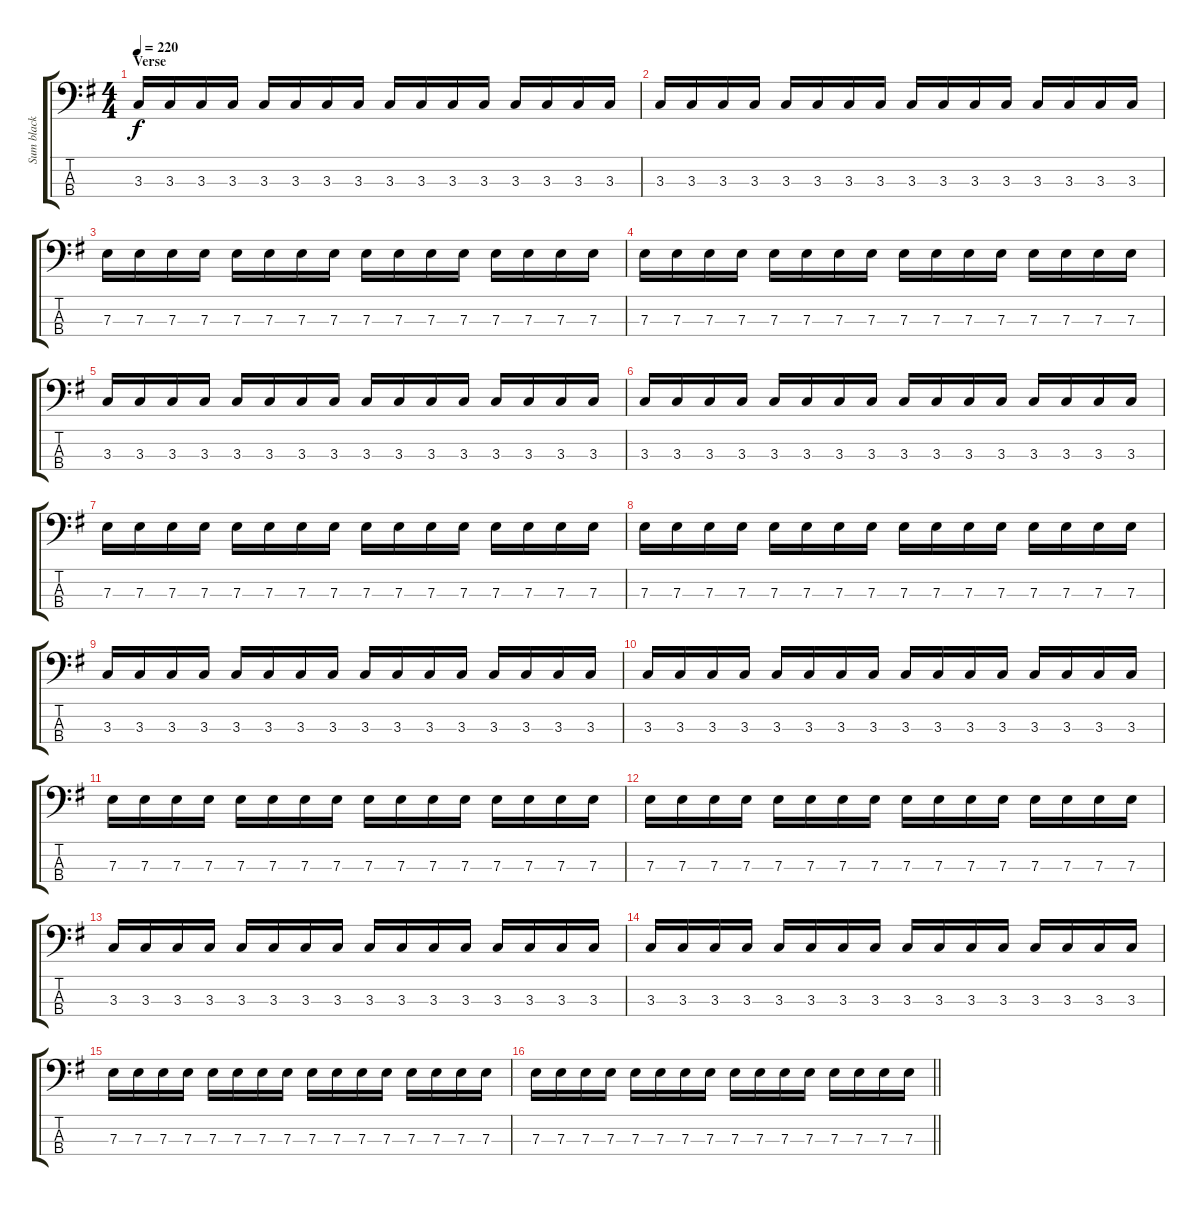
\track ("Sum black guy we pull off the street" "Sum black ") {instrument electricbassfinger}
\staff {score tabs}
\tuning (G2 D2 A1 E1) {hide}
\ts (4 4)
\section ("" "Verse")
\tempo 220
\clef f4
\ks g
3.3.16{dy f} 3.3.16 3.3.16 3.3.16 3.3.16 3.3.16 3.3.16 3.3.16 3.3.16 3.3.16 3.3.16 3.3.16 3.3.16 3.3.16 3.3.16 3.3.16 |
3.3.16 3.3.16 3.3.16 3.3.16 3.3.16 3.3.16 3.3.16 3.3.16 3.3.16 3.3.16 3.3.16 3.3.16 3.3.16 3.3.16 3.3.16 3.3.16 |
7.3.16 7.3.16 7.3.16 7.3.16 7.3.16 7.3.16 7.3.16 7.3.16 7.3.16 7.3.16 7.3.16 7.3.16 7.3.16 7.3.16 7.3.16 7.3.16 |
7.3.16 7.3.16 7.3.16 7.3.16 7.3.16 7.3.16 7.3.16 7.3.16 7.3.16 7.3.16 7.3.16 7.3.16 7.3.16 7.3.16 7.3.16 7.3.16 |
3.3.16 3.3.16 3.3.16 3.3.16 3.3.16 3.3.16 3.3.16 3.3.16 3.3.16 3.3.16 3.3.16 3.3.16 3.3.16 3.3.16 3.3.16 3.3.16 |
3.3.16 3.3.16 3.3.16 3.3.16 3.3.16 3.3.16 3.3.16 3.3.16 3.3.16 3.3.16 3.3.16 3.3.16 3.3.16 3.3.16 3.3.16 3.3.16 |
7.3.16 7.3.16 7.3.16 7.3.16 7.3.16 7.3.16 7.3.16 7.3.16 7.3.16 7.3.16 7.3.16 7.3.16 7.3.16 7.3.16 7.3.16 7.3.16 |
7.3.16 7.3.16 7.3.16 7.3.16 7.3.16 7.3.16 7.3.16 7.3.16 7.3.16 7.3.16 7.3.16 7.3.16 7.3.16 7.3.16 7.3.16 7.3.16 |
3.3.16 3.3.16 3.3.16 3.3.16 3.3.16 3.3.16 3.3.16 3.3.16 3.3.16 3.3.16 3.3.16 3.3.16 3.3.16 3.3.16 3.3.16 3.3.16 |
3.3.16 3.3.16 3.3.16 3.3.16 3.3.16 3.3.16 3.3.16 3.3.16 3.3.16 3.3.16 3.3.16 3.3.16 3.3.16 3.3.16 3.3.16 3.3.16 |
7.3.16 7.3.16 7.3.16 7.3.16 7.3.16 7.3.16 7.3.16 7.3.16 7.3.16 7.3.16 7.3.16 7.3.16 7.3.16 7.3.16 7.3.16 7.3.16 |
7.3.16 7.3.16 7.3.16 7.3.16 7.3.16 7.3.16 7.3.16 7.3.16 7.3.16 7.3.16 7.3.16 7.3.16 7.3.16 7.3.16 7.3.16 7.3.16 |
3.3.16 3.3.16 3.3.16 3.3.16 3.3.16 3.3.16 3.3.16 3.3.16 3.3.16 3.3.16 3.3.16 3.3.16 3.3.16 3.3.16 3.3.16 3.3.16 |
3.3.16 3.3.16 3.3.16 3.3.16 3.3.16 3.3.16 3.3.16 3.3.16 3.3.16 3.3.16 3.3.16 3.3.16 3.3.16 3.3.16 3.3.16 3.3.16 |
7.3.16 7.3.16 7.3.16 7.3.16 7.3.16 7.3.16 7.3.16 7.3.16 7.3.16 7.3.16 7.3.16 7.3.16 7.3.16 7.3.16 7.3.16 7.3.16 |
\barLineRight lightlight
7.3.16 7.3.16 7.3.16 7.3.16 7.3.16 7.3.16 7.3.16 7.3.16 7.3.16 7.3.16 7.3.16 7.3.16 7.3.16 7.3.16 7.3.16 7.3.16
